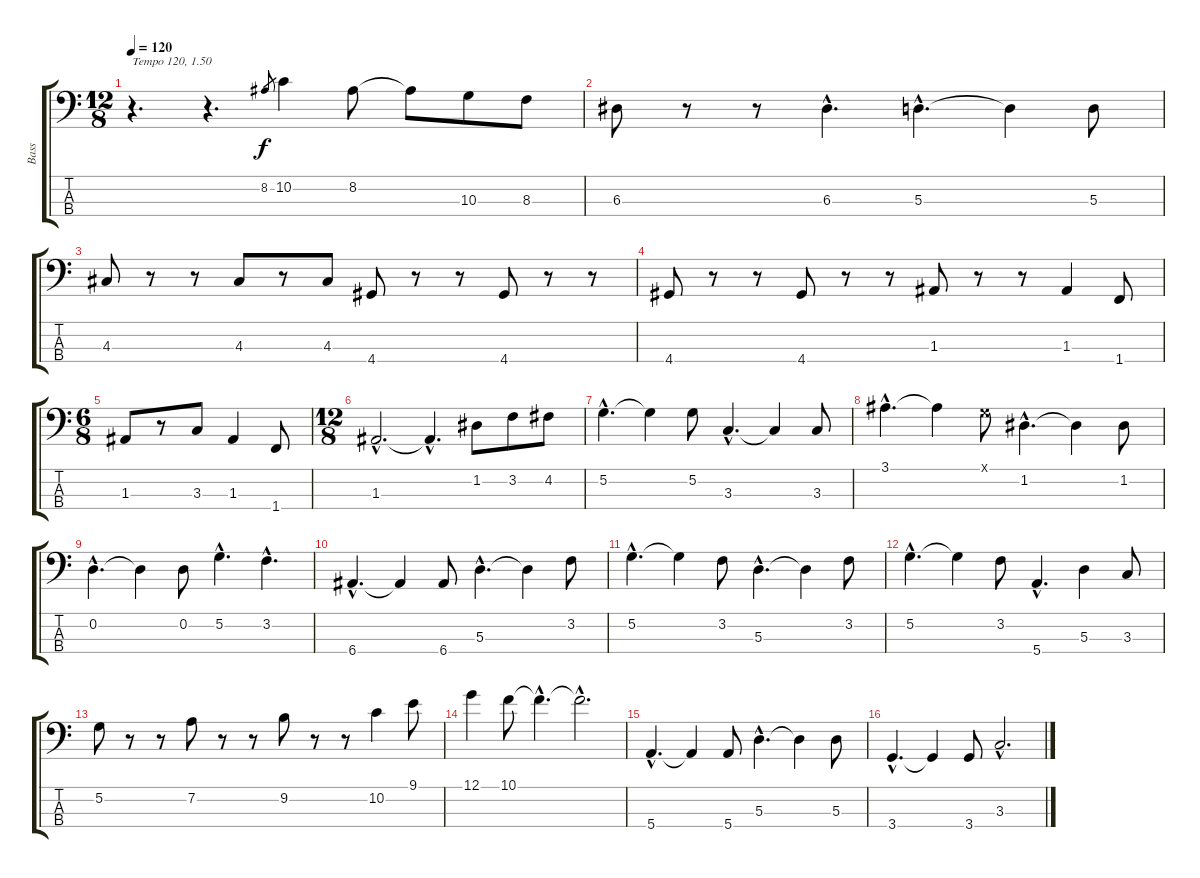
\track ("Bass" "Bass") {instrument electricbassfinger}
\staff {score tabs}
\tuning (G2 D2 A1 E1) {hide}
\ts (12 8)
\tempo 120
\clef f4
\ks c
r.4{d txt "Tempo 120, 1.50" dy f instrument electricbassfinger} r.4{d} 8.2.8{gr} 10.2.4 8.2.8 8.2{t}.8 10.3.8 8.3.8 |
6.3.8 r.8 r.8 6.3{hac}.4{d} 5.3{hac}.4{d} 5.3{t}.4 5.3.8 |
4.3.8 r.8 r.8 4.3.8 r.8 4.3.8 4.4.8 r.8 r.8 4.4.8 r.8 r.8 |
4.4.8 r.8 r.8 4.4.8 r.8 r.8 1.3.8 r.8 r.8 1.3.4 1.4.8 |
\ts (6 8)
1.3.8 r.8 3.3.8 1.3.4 1.4.8 |
\ts (12 8)
1.3{hac}.2{d} 1.3{hac t}.4{d} 1.2.8 3.2.8 4.2.8 |
5.2{hac}.4{d} 5.2{t}.4 5.2.8 3.3{hac}.4{d} 3.3{t}.4 3.3.8 |
3.1{hac}.4{d} 3.1{t}.4 0.1{x}.8 1.2{hac}.4{d} 1.2{t}.4 1.2.8 |
0.2{hac}.4{d} 0.2{t}.4 0.2.8 5.2{hac}.4{d} 3.2{hac}.4{d} |
6.4{hac}.4{d} 6.4{t}.4 6.4.8 5.3{hac}.4{d} 5.3{t}.4 3.2.8 |
5.2{hac}.4{d} 5.2{t}.4 3.2.8 5.3{hac}.4{d} 5.3{t}.4 3.2.8 |
5.2{hac}.4{d} 5.2{t}.4 3.2.8 5.4{hac}.4{d} 5.3.4 3.3.8 |
5.2.8 r.8 r.8 7.2.8 r.8 r.8 9.2.8 r.8 r.8 10.2.4 9.1.8 |
12.1.4 10.1.8 10.1{hac t}.4{d} 10.1{hac t}.2{d} |
5.4{hac}.4{d} 5.4{t}.4 5.4.8 5.3{hac}.4{d} 5.3{t}.4 5.3.8 |
3.4{hac}.4{d} 3.4{t}.4 3.4.8 3.3{hac}.2{d}
